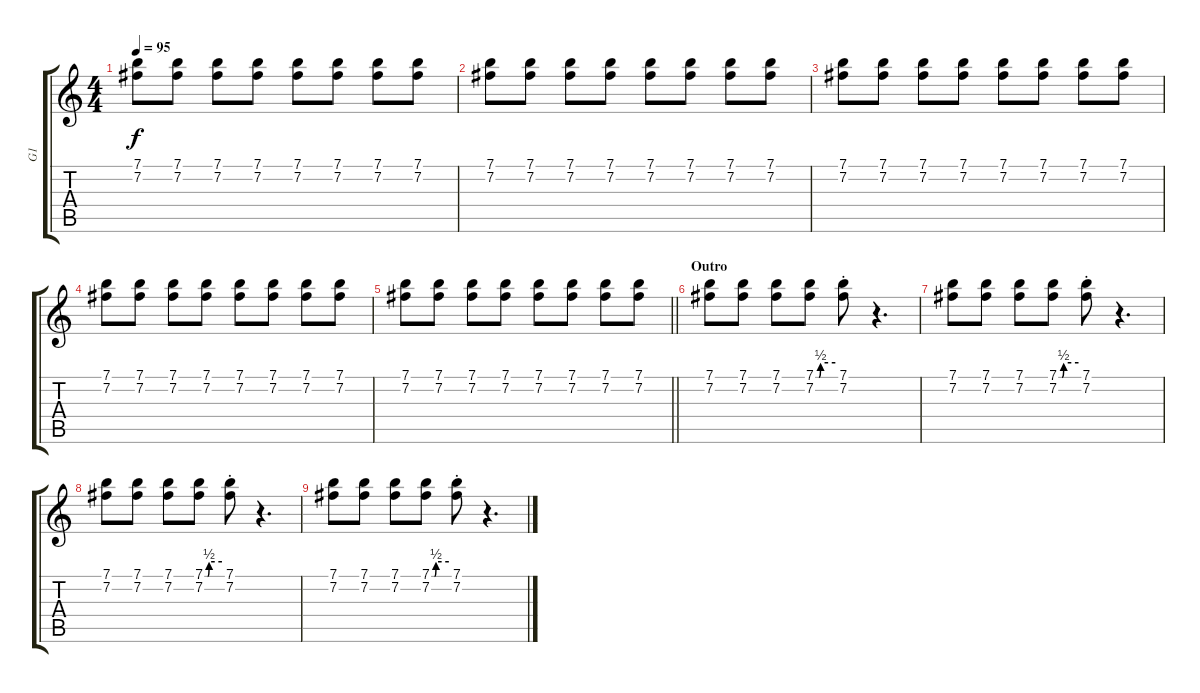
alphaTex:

\track ("G1" "G1") {instrument overdrivenguitar}
\staff {score tabs}
\tuning (E4 B3 G3 D3 A2 E2) {hide}
\ts (4 4)
\tempo 95
\clef g2
\ks c
(7.1 7.2).8{dy f} (7.1 7.2).8 (7.1 7.2).8 (7.1 7.2).8 (7.1 7.2).8 (7.1 7.2).8 (7.1 7.2).8 (7.1 7.2).8 |
(7.1 7.2).8 (7.1 7.2).8 (7.1 7.2).8 (7.1 7.2).8 (7.1 7.2).8 (7.1 7.2).8 (7.1 7.2).8 (7.1 7.2).8 |
(7.1 7.2).8 (7.1 7.2).8 (7.1 7.2).8 (7.1 7.2).8 (7.1 7.2).8 (7.1 7.2).8 (7.1 7.2).8 (7.1 7.2).8 |
(7.1 7.2).8 (7.1 7.2).8 (7.1 7.2).8 (7.1 7.2).8 (7.1 7.2).8 (7.1 7.2).8 (7.1 7.2).8 (7.1 7.2).8 |
\barLineRight lightlight
(7.1 7.2).8 (7.1 7.2).8 (7.1 7.2).8 (7.1 7.2).8 (7.1 7.2).8 (7.1 7.2).8 (7.1 7.2).8 (7.1 7.2).8 |
\section ("" "Outro")
(7.1 7.2).8 (7.1 7.2).8 (7.1 7.2).8 (7.1{be (custom 0 0 10 0 15 2 60 2)} 7.2).8 (7.1{st} 7.2{st}).8 r.4{d} |
(7.1 7.2).8 (7.1 7.2).8 (7.1 7.2).8 (7.1{be (custom 0 0 10 0 15 2 60 2)} 7.2).8 (7.1{st} 7.2{st}).8 r.4{d} |
(7.1 7.2).8 (7.1 7.2).8 (7.1 7.2).8 (7.1{be (custom 0 0 10 0 15 2 60 2)} 7.2).8 (7.1{st} 7.2{st}).8 r.4{d} |
(7.1 7.2).8 (7.1 7.2).8 (7.1 7.2).8 (7.1{be (custom 0 0 10 0 15 2 60 2)} 7.2).8 (7.1{st} 7.2{st}).8 r.4{d}
